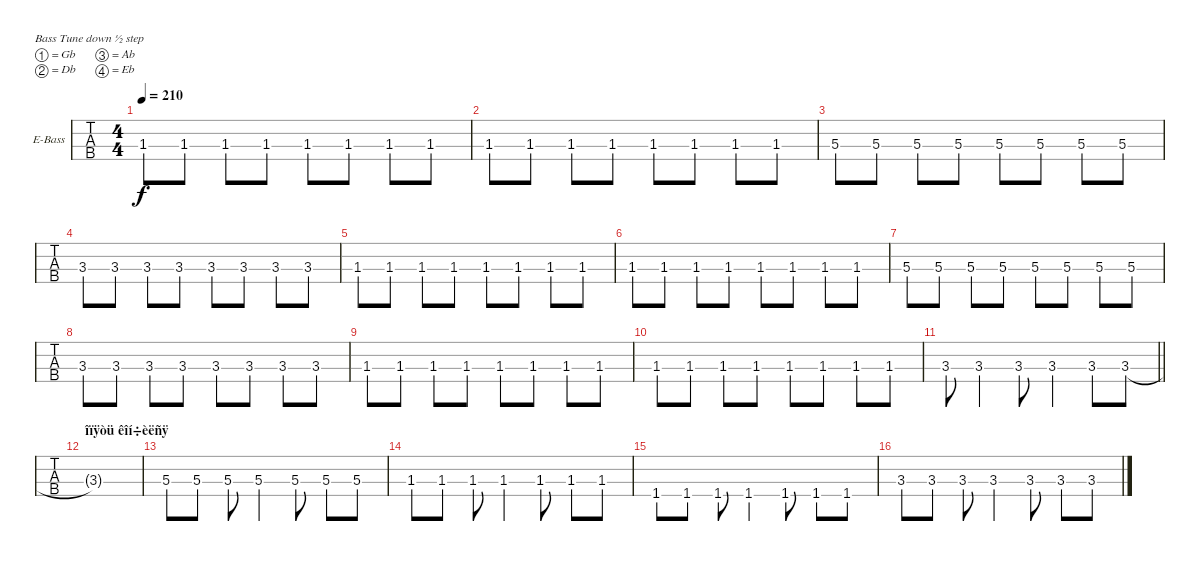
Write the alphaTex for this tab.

\bracketExtendMode groupsimilarinstruments
\firstSystemTrackNameOrientation horizontal
\otherSystemsTrackNameOrientation horizontal
\track ("Electric Bass" "E-Bass") {instrument electricbassfinger}
\staff {tabs}
\tuning (Gb2 Db2 Ab1 Eb1)
\ts (4 4)
\tempo 210
\clef f4
\ks c
1.3.8{dy f} 1.3.8 1.3.8 1.3.8 1.3.8 1.3.8 1.3.8 1.3.8 |
1.3.8 1.3.8 1.3.8 1.3.8 1.3.8 1.3.8 1.3.8 1.3.8 |
5.3.8 5.3.8 5.3.8 5.3.8 5.3.8 5.3.8 5.3.8 5.3.8 |
3.3.8 3.3.8 3.3.8 3.3.8 3.3.8 3.3.8 3.3.8 3.3.8 |
1.3.8 1.3.8 1.3.8 1.3.8 1.3.8 1.3.8 1.3.8 1.3.8 |
1.3.8 1.3.8 1.3.8 1.3.8 1.3.8 1.3.8 1.3.8 1.3.8 |
5.3.8 5.3.8 5.3.8 5.3.8 5.3.8 5.3.8 5.3.8 5.3.8 |
3.3.8 3.3.8 3.3.8 3.3.8 3.3.8 3.3.8 3.3.8 3.3.8 |
1.3.8 1.3.8 1.3.8 1.3.8 1.3.8 1.3.8 1.3.8 1.3.8 |
1.3.8 1.3.8 1.3.8 1.3.8 1.3.8 1.3.8 1.3.8 1.3.8 |
\barLineRight lightlight
3.3.8 3.3.4 3.3.8 3.3.4 3.3.8 3.3.8 |
\section ("" "îïÿòü êîí÷èëñÿ")
3.3{t}.1 |
5.3.8 5.3.8 5.3.8 5.3.4 5.3.8 5.3.8 5.3.8 |
1.3.8 1.3.8 1.3.8 1.3.4 1.3.8 1.3.8 1.3.8 |
1.4.8 1.4.8 1.4.8 1.4.4 1.4.8 1.4.8 1.4.8 |
3.3.8 3.3.8 3.3.8 3.3.4 3.3.8 3.3.8 3.3.8
